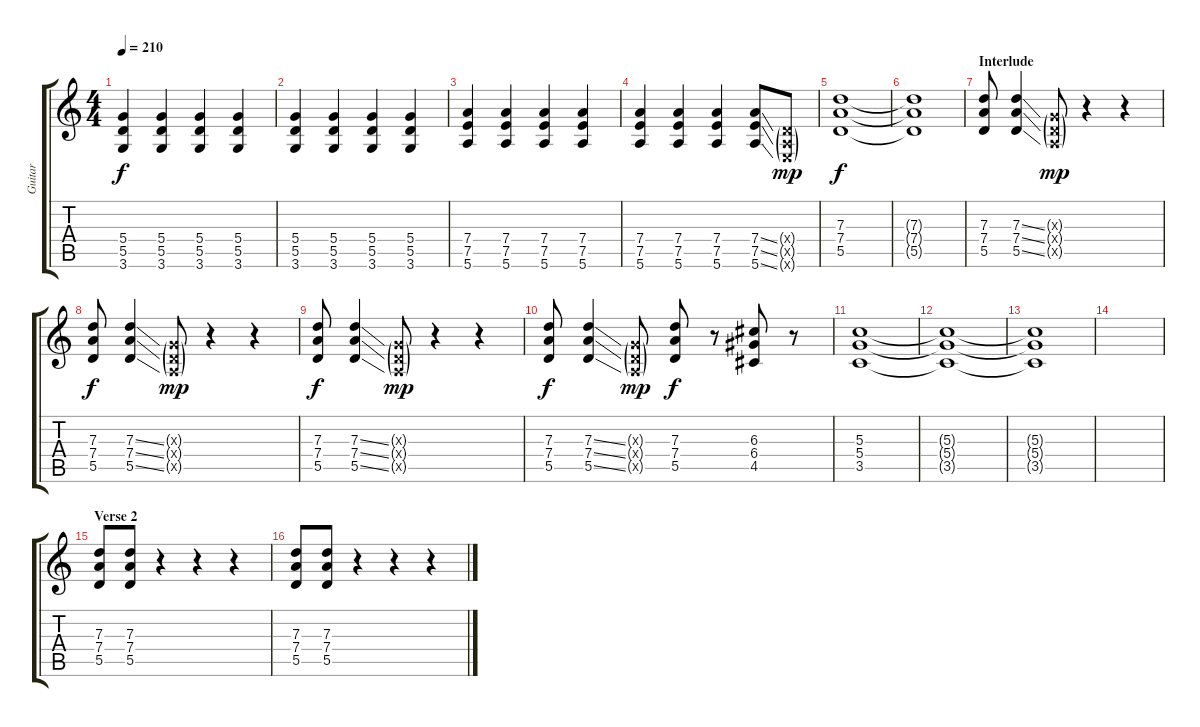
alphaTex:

\track ("Guitar" "Guitar") {instrument overdrivenguitar}
\staff {score tabs}
\tuning (E4 B3 G3 D3 A2 E2) {hide}
\ts (4 4)
\tempo 210
\clef g2
\ks c
(5.4 5.5 3.6).4{dy f} (5.4 5.5 3.6).4 (5.4 5.5 3.6).4 (5.4 5.5 3.6).4 |
(5.4 5.5 3.6).4 (5.4 5.5 3.6).4 (5.4 5.5 3.6).4 (5.4 5.5 3.6).4 |
(7.4 7.5 5.6).4 (7.4 7.5 5.6).4 (7.4 7.5 5.6).4 (7.4 7.5 5.6).4 |
(7.4 7.5 5.6).4 (7.4 7.5 5.6).4 (7.4 7.5 5.6).4 (7.4{ss} 7.5{ss} 5.6{ss}).8 (0.4{g x} 0.5{g x} 0.6{g x}).8{dy mp} |
(7.3 7.4 5.5).1{dy f} |
(7.3{t} 7.4{t} 5.5{t}).1 |
\section ("" "Interlude")
(7.3 7.4 5.5).8 (7.3{ss} 7.4{ss} 5.5{ss}).4 (0.3{g x} 0.4{g x} 0.5{g x}).8{dy mp} r.4 r.4 |
(7.3 7.4 5.5).8{dy f} (7.3{ss} 7.4{ss} 5.5{ss}).4 (0.3{g x} 0.4{g x} 0.5{g x}).8{dy mp} r.4 r.4 |
(7.3 7.4 5.5).8{dy f} (7.3{ss} 7.4{ss} 5.5{ss}).4 (0.3{g x} 0.4{g x} 0.5{g x}).8{dy mp} r.4 r.4 |
(7.3 7.4 5.5).8{dy f} (7.3{ss} 7.4{ss} 5.5{ss}).4 (0.3{g x} 0.4{g x} 0.5{g x}).8{dy mp} (7.3 7.4 5.5).8{dy f} r.8 (6.3 6.4 4.5).8 r.8 |
(5.3 5.4 3.5).1 |
(5.3{t} 5.4{t} 3.5{t}).1 |
(5.3{t} 5.4{t} 3.5{t}).1 |
|
\section ("" "Verse 2")
(7.3 7.4 5.5).8 (7.3 7.4 5.5).8 r.4 r.4 r.4 |
(7.3 7.4 5.5).8 (7.3 7.4 5.5).8 r.4 r.4 r.4
